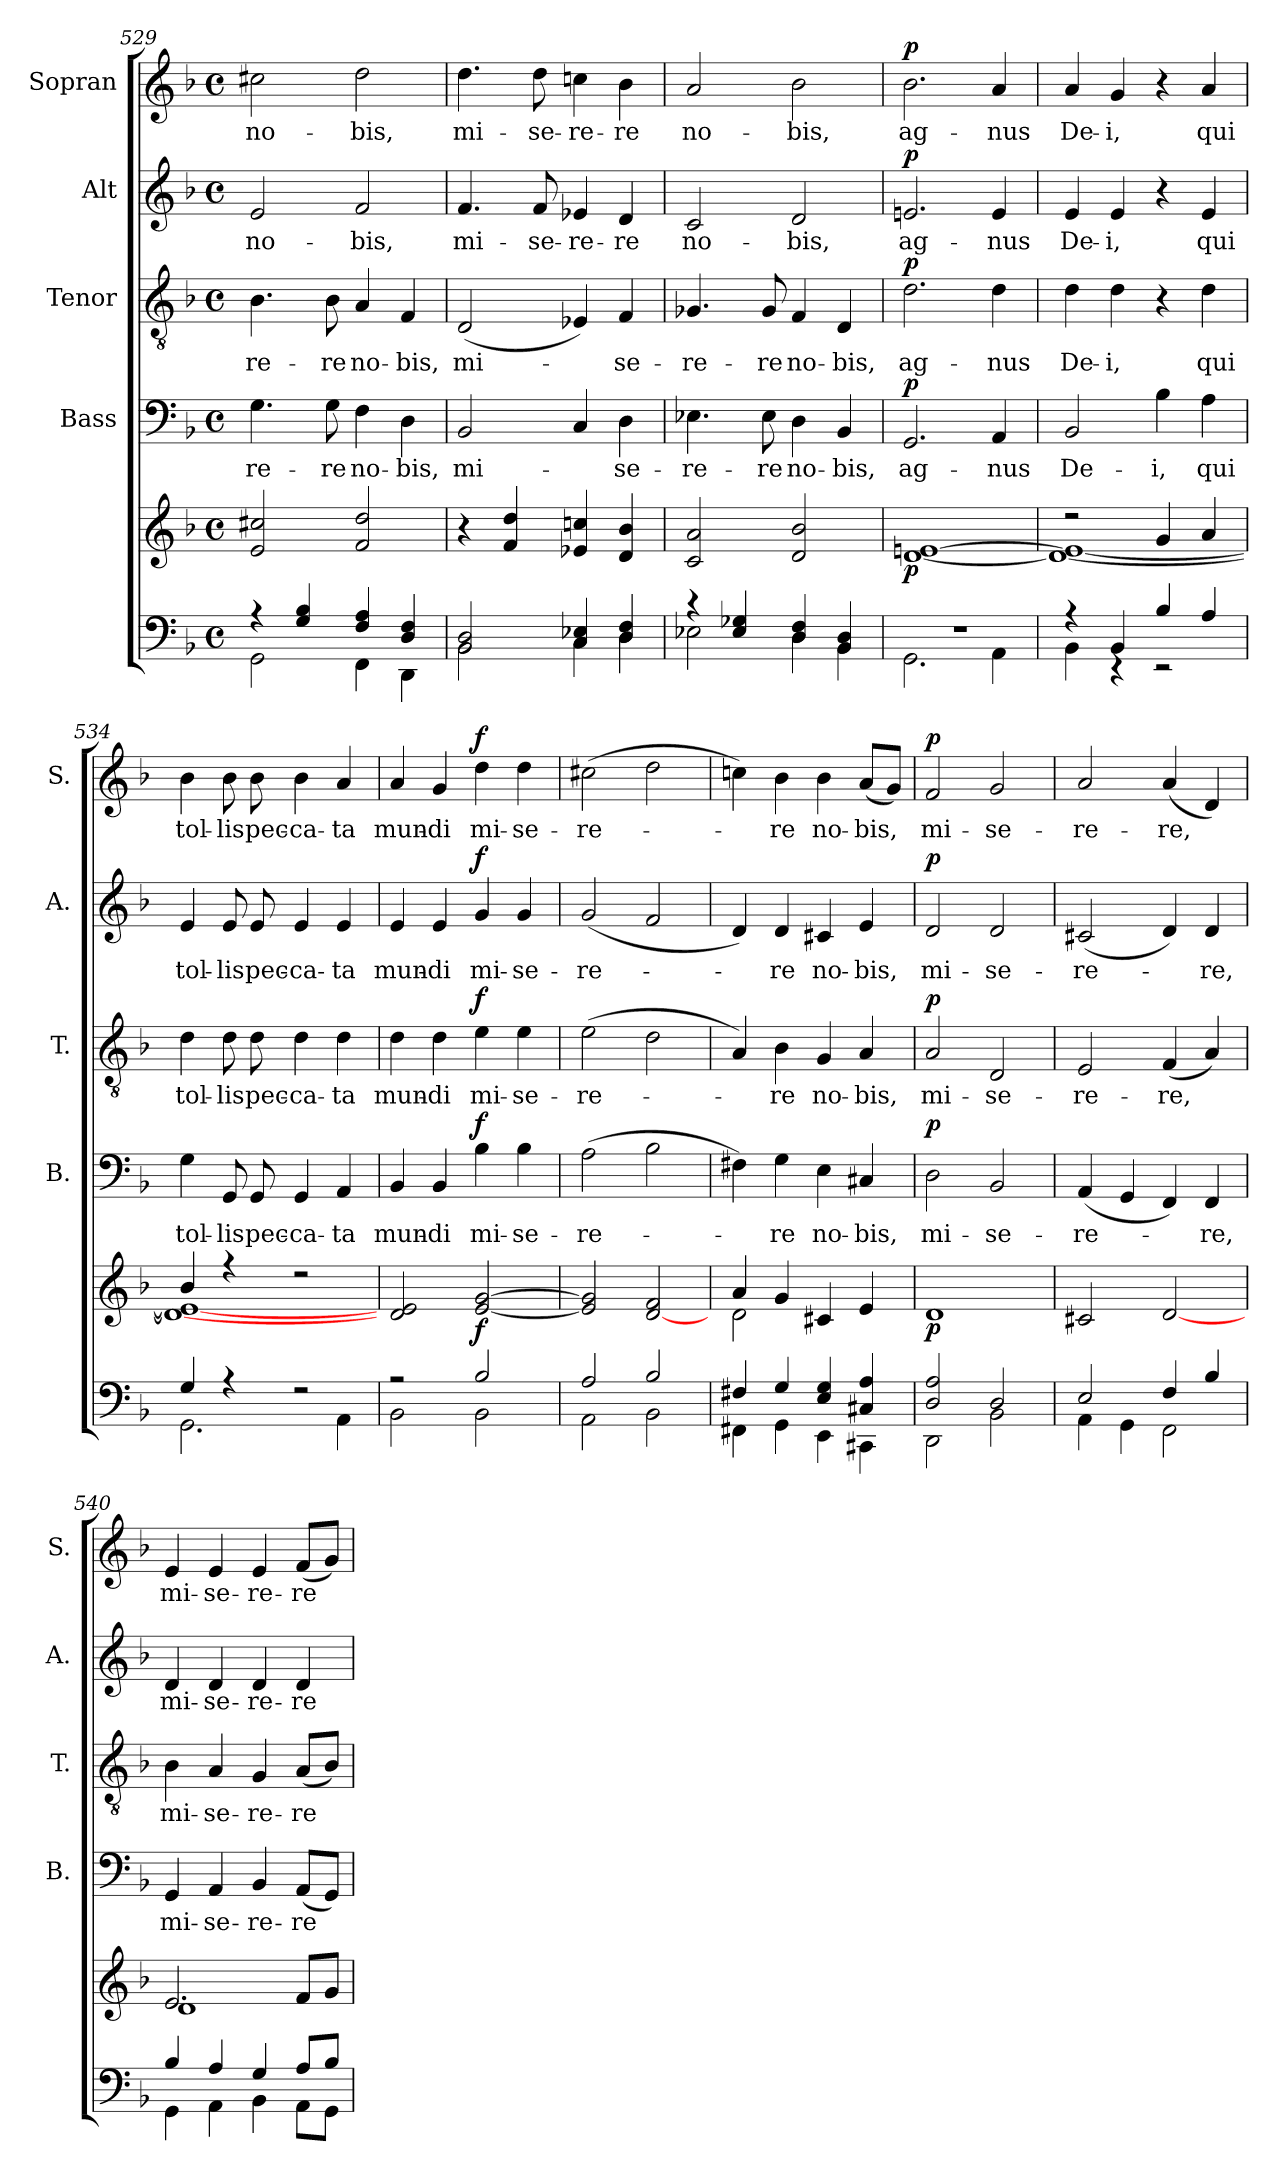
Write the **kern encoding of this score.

**kern	**kern	**dynam	**kern	**text	**dynam	**kern	**text	**dynam	**kern	**text	**dynam	**kern	**text	**dynam
*part5	*part5	*part5	*part4	*part4	*part4	*part3	*part3	*part3	*part2	*part2	*part2	*part1	*part1	*part1
*staff6	*staff5	*staff5/6	*staff4	*staff4	*staff4	*staff3	*staff3	*staff3	*staff2	*staff2	*staff2	*staff1	*staff1	*staff1
*	*	*	*I"Bass	*	*	*I"Tenor	*	*	*I"Alt	*	*	*I"Sopran	*	*
*	*	*	*I'B.	*	*	*I'T.	*	*	*I'A.	*	*	*I'S.	*	*
*clefF4	*clefG2	*	*clefF4	*	*	*clefGv2	*	*	*clefG2	*	*	*clefG2	*	*
*k[b-]	*k[b-]	*	*k[b-]	*	*	*k[b-]	*	*	*k[b-]	*	*	*k[b-]	*	*
*F:	*F:	*	*F:	*	*	*F:	*	*	*F:	*	*	*F:	*	*
*M4/4	*M4/4	*	*M4/4	*	*	*M4/4	*	*	*M4/4	*	*	*M4/4	*	*
*met(c)	*met(c)	*	*met(c)	*	*	*met(c)	*	*	*met(c)	*	*	*met(c)	*	*
=529	=529	=529	=529	=529	=529	=529	=529	=529	=529	=529	=529	=529	=529	=529
*^	*	*	*	*	*	*	*	*	*	*	*	*	*	*
!	!	!	!	!	!LO:LY:b	!	!	!LO:LY:b	!	!	!LO:LY:b	!	!	!LO:LY:b	!
4rA	2GG\	2e/ 2cc#X/	.	4.G\	-re-	.	4.B-\	-re-	.	2e/	no-	.	2cc#X\	no-	.
4G/ 4B-/	.	.	.	.	.	.	.	.	.	.	.	.	.	.	.
!	!	!	!	!	!LO:LY:b	!	!	!LO:LY:b	!	!	!	!	!	!	!
.	.	.	.	8G\	-re	.	8B-\	-re	.	.	.	.	.	.	.
!	!	!	!	!	!LO:LY:b	!	!	!LO:LY:b	!	!	!LO:LY:b	!	!	!LO:LY:b	!
4F/ 4A/	4FF\	2f/ 2dd/	.	4F\	no-	.	4A/	no-	.	2f/	-bis,	.	2dd\	-bis,	.
!	!	!	!	!	!LO:LY:b	!	!	!LO:LY:b	!	!	!	!	!	!	!
4D/ 4F/	4DD\	.	.	4D\	-bis,	.	4F/	-bis,	.	.	.	.	.	.	.
!!LO:LB:g=z
=530	=530	=530	=530	=530	=530	=530	=530	=530	=530	=530	=530	=530	=530	=530	=530
!	!	!	!	!	!LO:LY:b	!	!	!LO:LY:b	!	!	!LO:LY:b	!	!	!LO:LY:b	!
2BB-/ 2D/	2BB-\	4r	.	2BB-/	mi-	.	(<2D/	mi-	.	4.f/	mi-	.	4.dd\	mi-	.
.	.	4f/ 4dd/	.	.	.	.	.	.	.	.	.	.	.	.	.
!	!	!	!	!	!	!	!	!	!	!	!LO:LY:b	!	!	!LO:LY:b	!
.	.	.	.	.	.	.	.	.	.	8f/	-se-	.	8dd\	-se-	.
!	!	!	!	!	!	!	!	!	!	!	!LO:LY:b	!	!	!LO:LY:b	!
4C/ 4E-X/	4C\	4e-X/ 4ccn/	.	4C/	.	.	4E-X/)	.	.	4e-X/	-re-	.	4ccn\	-re-	.
!	!	!	!	!	!LO:LY:b	!	!	!LO:LY:b	!	!	!LO:LY:b	!	!	!LO:LY:b	!
4D/ 4F/	4D\	4d/ 4b-/	.	4D\	-se-	.	4F/	-se-	.	4d/	-re	.	4b-\	-re	.
=531	=531	=531	=531	=531	=531	=531	=531	=531	=531	=531	=531	=531	=531	=531	=531
!	!	!	!	!	!LO:LY:b	!	!	!LO:LY:b	!	!	!LO:LY:b	!	!	!LO:LY:b	!
4rc	2E-X\	2c/ 2a/	.	4.E-X\	-re-	.	4.G-X/	-re-	.	2c/	no-	.	2a/	no-	.
4E-/ 4G-X/	.	.	.	.	.	.	.	.	.	.	.	.	.	.	.
!	!	!	!	!	!LO:LY:b	!	!	!LO:LY:b	!	!	!	!	!	!	!
.	.	.	.	8E-\	-re	.	8G-/	-re	.	.	.	.	.	.	.
!	!	!	!	!	!LO:LY:b	!	!	!LO:LY:b	!	!	!LO:LY:b	!	!	!LO:LY:b	!
4D/ 4F/	4D\	2d/ 2b-/	.	4D\	no-	.	4F/	no-	.	2d/	-bis,	.	2b-\	-bis,	.
!	!	!	!	!	!LO:LY:b	!	!	!LO:LY:b	!	!	!	!	!	!	!
4BB-/ 4D/	4BB-\	.	.	4BB-/	-bis,	.	4D/	-bis,	.	.	.	.	.	.	.
=532	=532	=532	=532	=532	=532	=532	=532	=532	=532	=532	=532	=532	=532	=532	=532
!	!	!	!LO:DY:b	!	!LO:LY:b	!LO:DY:a	!	!LO:LY:b	!LO:DY:a	!	!LO:LY:b	!LO:DY:a	!	!LO:LY:b	!LO:DY:a
1rF	2.GG\	[1d [<1en	p	2.GG/	ag-	p	2.d\	ag-	p	2.en/	ag-	p	2.b-\	ag-	p
!	!	!	!	!	!LO:LY:b	!	!	!LO:LY:b	!	!	!LO:LY:b	!	!	!LO:LY:b	!
.	4AA\	.	.	4AA/	-nus	.	4d\	-nus	.	4e/	-nus	.	4a/	-nus	.
=533	=533	=533	=533	=533	=533	=533	=533	=533	=533	=533	=533	=533	=533	=533	=533
*	*	*^	*	*	*	*	*	*	*	*	*	*	*	*	*
!	!	!	!	!	!	!LO:LY:b	!	!	!LO:LY:b	!	!	!LO:LY:b	!	!	!LO:LY:b	!
4rG	4BB-\	2r	1d_ 1e_	.	2BB-/	De-	.	4d\	De-	.	4e/	De-	.	4a/	De-	.
!	!	!	!	!	!	!	!	!	!LO:LY:b	!	!	!LO:LY:b	!	!	!LO:LY:b	!
4BB-/	4rDD	.	.	.	.	.	.	4d\	-i,	.	4e/	-i,	.	4g/	-i,	.
!	!	!	!	!	!	!LO:LY:b	!	!	!	!	!	!	!	!	!	!
4B-/	2rEE	4g/	.	.	4B-\	-i,	.	4r	.	.	4r	.	.	4r	.	.
!	!	!	!	!	!	!LO:LY:b	!	!	!LO:LY:b	!	!	!LO:LY:b	!	!	!LO:LY:b	!
4A/	.	4a/	.	.	4A\	qui	.	4d\	qui	.	4e/	qui	.	4a/	qui	.
=534	=534	=534	=534	=534	=534	=534	=534	=534	=534	=534	=534	=534	=534	=534	=534	=534
!	!	!	!	!	!	!LO:LY:b	!	!	!LO:LY:b	!	!	!LO:LY:b	!	!	!LO:LY:b	!
4G/	2.GG\	4b-/	1d_ 1e_	.	4G\	tol-	.	4d\	tol-	.	4e/	tol-	.	4b-\	tol-	.
!	!	!	!	!	!	!LO:LY:b	!	!	!LO:LY:b	!	!	!LO:LY:b	!	!	!LO:LY:b	!
4rG	.	4r	.	.	8GG/	-lis	.	8d\	-lis	.	8e/	-lis	.	8b-\	-lis	.
!	!	!	!	!	!	!LO:LY:b	!	!	!LO:LY:b	!	!	!LO:LY:b	!	!	!LO:LY:b	!
.	.	.	.	.	8GG/	pec-	.	8d\	pec-	.	8e/	pec-	.	8b-\	pec-	.
!	!	!	!	!	!	!LO:LY:b	!	!	!LO:LY:b	!	!	!LO:LY:b	!	!	!LO:LY:b	!
2rF	.	2r	.	.	4GG/	-ca-	.	4d\	-ca-	.	4e/	-ca-	.	4b-\	-ca-	.
!	!	!	!	!	!	!LO:LY:b	!	!	!LO:LY:b	!	!	!LO:LY:b	!	!	!LO:LY:b	!
.	4AA\	.	.	.	4AA/	-ta	.	4d\	-ta	.	4e/	-ta	.	4a/	-ta	.
*	*	*v	*v	*	*	*	*	*	*	*	*	*	*	*	*	*
!!LO:PB:g=z
=535	=535	=535	=535	=535	=535	=535	=535	=535	=535	=535	=535	=535	=535	=535	=535
!	!	!	!	!	!LO:LY:b	!	!	!LO:LY:b	!	!	!LO:LY:b	!	!	!LO:LY:b	!
2rA	2BB-\	2d/ 2e/	.	4BB-/	mun-	.	4d\	mun-	.	4e/	mun-	.	4a/	mun-	.
!	!	!	!	!	!LO:LY:b	!	!	!LO:LY:b	!	!	!LO:LY:b	!	!	!LO:LY:b	!
.	.	.	.	4BB-/	-di	.	4d\	-di	.	4e/	-di	.	4g/	-di	.
!	!	!	!LO:DY:b	!	!LO:LY:b	!LO:DY:a	!	!LO:LY:b	!LO:DY:a	!	!LO:LY:b	!LO:DY:a	!	!LO:LY:b	!LO:DY:a
2B-/	2BB-\	[2e/ [2g/	f	4B-\	mi-	f	4e\	mi-	f	4g/	mi-	f	4dd\	mi-	f
!	!	!	!	!	!LO:LY:b	!	!	!LO:LY:b	!	!	!LO:LY:b	!	!	!LO:LY:b	!
.	.	.	.	4B-\	-se-	.	4e\	-se-	.	4g/	-se-	.	4dd\	-se-	.
=536	=536	=536	=536	=536	=536	=536	=536	=536	=536	=536	=536	=536	=536	=536	=536
!	!	!	!	!	!LO:LY:b	!	!	!LO:LY:b	!	!	!LO:LY:b	!	!	!LO:LY:b	!
2A/	2AA\	2e/] 2g/]	.	(>2A\	-re-	.	(>2e\	-re-	.	(<2g/	-re-	.	(>2cc#X\	-re-	.
2B-/	2BB-\	[2d/ 2f/	.	2B-\	.	.	2d\	.	.	2f/	.	.	2dd\	.	.
=537	=537	=537	=537	=537	=537	=537	=537	=537	=537	=537	=537	=537	=537	=537	=537
*	*	*^	*	*	*	*	*	*	*	*	*	*	*	*	*
4F#X/	4FF#X\	4a/	2d\	.	4F#X\)	.	.	4A/)	.	.	4d/)	.	.	4ccn\)	.	.
!	!	!	!	!	!	!LO:LY:b	!	!	!LO:LY:b	!	!	!LO:LY:b	!	!	!LO:LY:b	!
4G/	4GG\	4g/	.	.	4G\	-re	.	4B-\	-re	.	4d/	-re	.	4b-\	-re	.
!	!	!	!	!	!	!LO:LY:b	!	!	!LO:LY:b	!	!	!LO:LY:b	!	!	!LO:LY:b	!
4E/ 4G/	4EE\	4c#X/	2ryy	.	4E\	no-	.	4G/	no-	.	4c#X/	no-	.	4b-\	no-	.
!	!	!	!	!	!	!LO:LY:b	!	!	!LO:LY:b	!	!	!LO:LY:b	!	!	!LO:LY:b	!
4C#X/ 4A/	4CC#X\	4e/	.	.	4C#X/	-bis,	.	4A/	-bis,	.	4e/	-bis,	.	(<8a/L	-bis,	.
.	.	.	.	.	.	.	.	.	.	.	.	.	.	8g/J)	.	.
*	*	*v	*v	*	*	*	*	*	*	*	*	*	*	*	*	*
=538	=538	=538	=538	=538	=538	=538	=538	=538	=538	=538	=538	=538	=538	=538	=538
!	!	!	!LO:DY:b	!	!LO:LY:b	!LO:DY:a	!	!LO:LY:b	!LO:DY:a	!	!LO:LY:b	!LO:DY:a	!	!LO:LY:b	!LO:DY:a
2D/ 2A/	2DD\	1d	p	2D\	mi-	p	2A/	mi-	p	2d/	mi-	p	2f/	mi-	p
!	!	!	!	!	!LO:LY:b	!	!	!LO:LY:b	!	!	!LO:LY:b	!	!	!LO:LY:b	!
2D/	2BB-\	.	.	2BB-/	-se-	.	2D/	-se-	.	2d/	-se-	.	2g/	-se-	.
=539	=539	=539	=539	=539	=539	=539	=539	=539	=539	=539	=539	=539	=539	=539	=539
!	!	!	!	!	!LO:LY:b	!	!	!LO:LY:b	!	!	!LO:LY:b	!	!	!LO:LY:b	!
2E/	4AA\	2c#X/	.	(<4AA/	-re-	.	2E/	-re-	.	(<2c#X/	-re-	.	2a/	-re-	.
.	4GG\	.	.	4GG/	.	.	.	.	.	.	.	.	.	.	.
!	!	!	!	!	!	!	!	!LO:LY:b	!	!	!	!	!	!LO:LY:b	!
4F/	2FF\	[2d/	.	4FF/)	.	.	(<4F/	-re,	.	4d/)	.	.	(<4a/	-re,	.
!	!	!	!	!	!LO:LY:b	!	!	!	!	!	!LO:LY:b	!	!	!	!
4B-/	.	.	.	4FF/	-re,	.	4A/)	.	.	4d/	-re,	.	4d/)	.	.
=540	=540	=540	=540	=540	=540	=540	=540	=540	=540	=540	=540	=540	=540	=540	=540
*	*	*^	*	*	*	*	*	*	*	*	*	*	*	*	*
!	!	!	!	!	!	!LO:LY:b	!	!	!LO:LY:b	!	!	!LO:LY:b	!	!	!LO:LY:b	!
4B-/	4GG\	2.e/	1d	.	4GG/	mi-	.	4B-\	mi-	.	4d/	mi-	.	4e/	mi-	.
!	!	!	!	!	!	!LO:LY:b	!	!	!LO:LY:b	!	!	!LO:LY:b	!	!	!LO:LY:b	!
4A/	4AA\	.	.	.	4AA/	-se-	.	4A/	-se-	.	4d/	-se-	.	4e/	-se-	.
!	!	!	!	!	!	!LO:LY:b	!	!	!LO:LY:b	!	!	!LO:LY:b	!	!	!LO:LY:b	!
4G/	4BB-\	.	.	.	4BB-/	-re-	.	4G/	-re-	.	4d/	-re-	.	4e/	-re-	.
!	!	!	!	!	!	!LO:LY:b	!	!	!LO:LY:b	!	!	!LO:LY:b	!	!	!LO:LY:b	!
8A/L	8AA\L	8f/L	.	.	(<8AA/L	-re	.	(<8A/L	-re	.	4d/	-re	.	(<8f/L	-re	.
8B-/J	8GG\J	8g/J	.	.	8GG/J)	.	.	8B-/J)	.	.	.	.	.	8g/J)	.	.
*v	*v	*	*	*	*	*	*	*	*	*	*	*	*	*	*	*
*	*v	*v	*	*	*	*	*	*	*	*	*	*	*	*	*
=	=	=	=	=	=	=	=	=	=	=	=	=	=	=
*-	*-	*-	*-	*-	*-	*-	*-	*-	*-	*-	*-	*-	*-	*-
